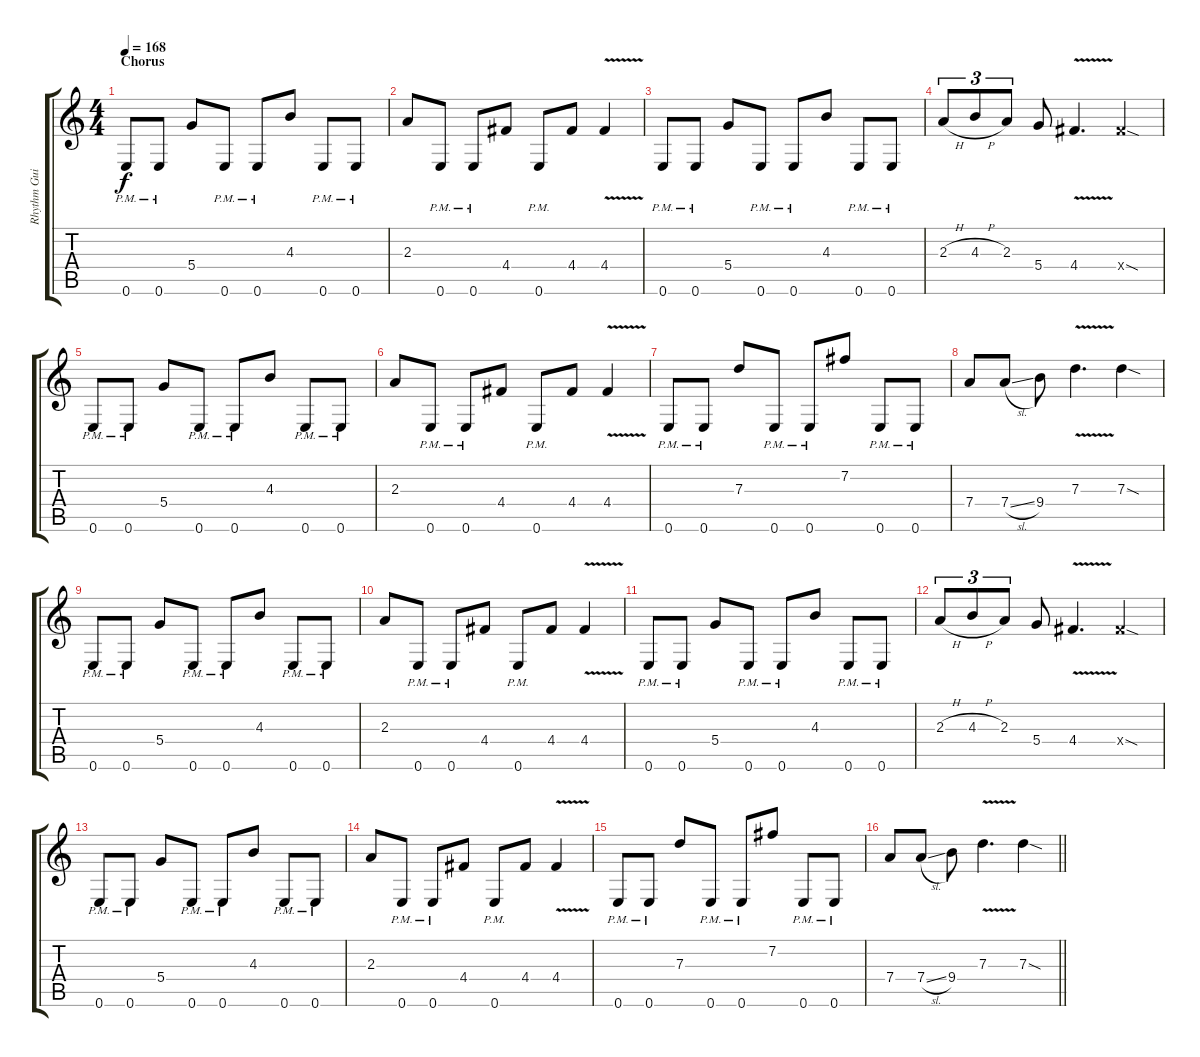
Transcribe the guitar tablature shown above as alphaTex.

\track ("Rhythm Guitar II" "Rhythm Gui") {instrument overdrivenguitar}
\staff {score tabs}
\tuning (E4 B3 G3 D3 A2 E2) {hide}
\ts (4 4)
\section ("" "Chorus")
\tempo 168
\clef g2
\ks c
0.6{pm}.8{dy f} 0.6{pm}.8 5.4.8 0.6{pm}.8 0.6{pm}.8 4.3.8 0.6{pm}.8 0.6{pm}.8 |
2.3.8 0.6{pm}.8 0.6{pm}.8 4.4.8 0.6{pm}.8 4.4.8 4.4{v}.4 |
0.6{pm}.8 0.6{pm}.8 5.4.8 0.6{pm}.8 0.6{pm}.8 4.3.8 0.6{pm}.8 0.6{pm}.8 |
2.3{h}.8{tu (3 2)} 4.3{h}.8{tu (3 2)} 2.3.8{tu (3 2)} 5.4.8 4.4{v}.4{d} 4.4{sod x}.4 |
0.6{pm}.8 0.6{pm}.8 5.4.8 0.6{pm}.8 0.6{pm}.8 4.3.8 0.6{pm}.8 0.6{pm}.8 |
2.3.8 0.6{pm}.8 0.6{pm}.8 4.4.8 0.6{pm}.8 4.4.8 4.4{v}.4 |
0.6{pm}.8 0.6{pm}.8 7.3.8 0.6{pm}.8 0.6{pm}.8 7.2.8 0.6{pm}.8 0.6{pm}.8 |
7.4.8 7.4{sl}.8 9.4.8 7.3{v}.4{d} 7.3{sod}.4 |
0.6{pm}.8 0.6{pm}.8 5.4.8 0.6{pm}.8 0.6{pm}.8 4.3.8 0.6{pm}.8 0.6{pm}.8 |
2.3.8 0.6{pm}.8 0.6{pm}.8 4.4.8 0.6{pm}.8 4.4.8 4.4{v}.4 |
0.6{pm}.8 0.6{pm}.8 5.4.8 0.6{pm}.8 0.6{pm}.8 4.3.8 0.6{pm}.8 0.6{pm}.8 |
2.3{h}.8{tu (3 2)} 4.3{h}.8{tu (3 2)} 2.3.8{tu (3 2)} 5.4.8 4.4{v}.4{d} 4.4{sod x}.4 |
0.6{pm}.8 0.6{pm}.8 5.4.8 0.6{pm}.8 0.6{pm}.8 4.3.8 0.6{pm}.8 0.6{pm}.8 |
2.3.8 0.6{pm}.8 0.6{pm}.8 4.4.8 0.6{pm}.8 4.4.8 4.4{v}.4 |
0.6{pm}.8 0.6{pm}.8 7.3.8 0.6{pm}.8 0.6{pm}.8 7.2.8 0.6{pm}.8 0.6{pm}.8 |
\barLineRight lightlight
7.4.8 7.4{sl}.8 9.4.8 7.3{v}.4{d} 7.3{sod}.4
